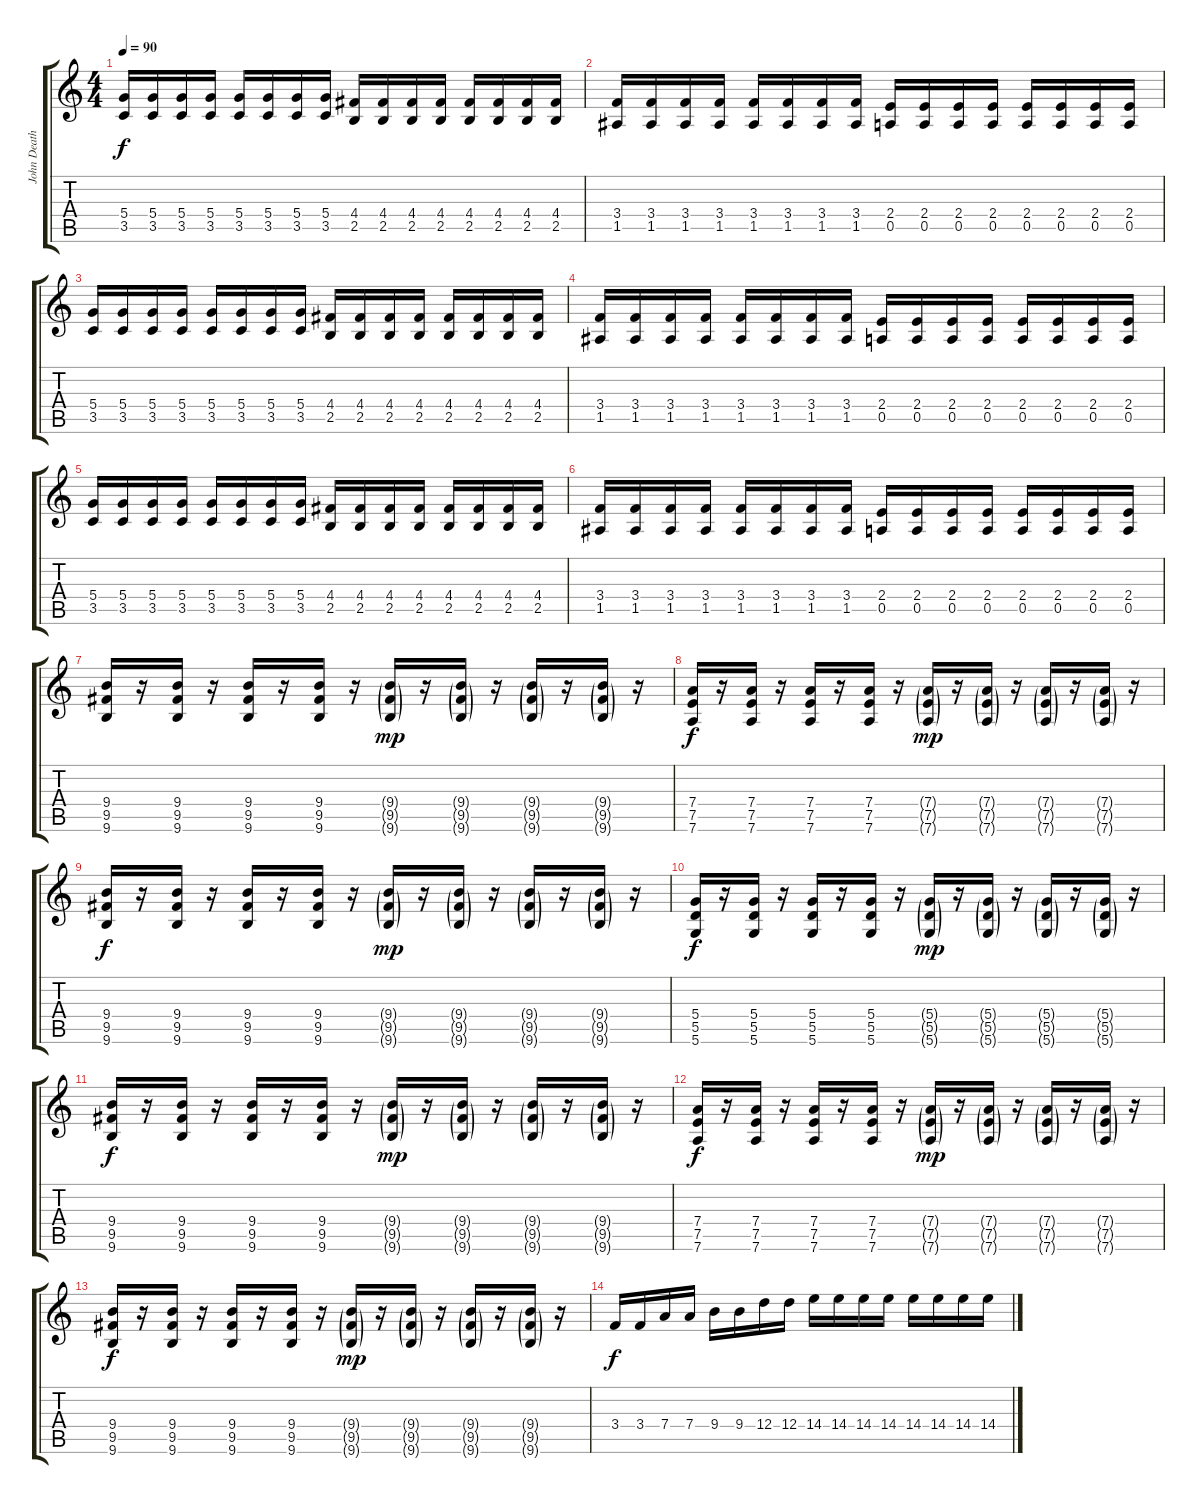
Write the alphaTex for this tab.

\track ("John Death" "John Death") {instrument overdrivenguitar}
\staff {score tabs}
\tuning (E4 B3 G3 D3 A2 D2) {hide}
\ts (4 4)
\tempo 90
\clef g2
\ks c
(5.4 3.5).16{dy f} (5.4 3.5).16 (5.4 3.5).16 (5.4 3.5).16 (5.4 3.5).16 (5.4 3.5).16 (5.4 3.5).16 (5.4 3.5).16 (4.4 2.5).16 (4.4 2.5).16 (4.4 2.5).16 (4.4 2.5).16 (4.4 2.5).16 (4.4 2.5).16 (4.4 2.5).16 (4.4 2.5).16 |
(3.4 1.5).16 (3.4 1.5).16 (3.4 1.5).16 (3.4 1.5).16 (3.4 1.5).16 (3.4 1.5).16 (3.4 1.5).16 (3.4 1.5).16 (2.4 0.5).16 (2.4 0.5).16 (2.4 0.5).16 (2.4 0.5).16 (2.4 0.5).16 (2.4 0.5).16 (2.4 0.5).16 (2.4 0.5).16 |
(5.4 3.5).16 (5.4 3.5).16 (5.4 3.5).16 (5.4 3.5).16 (5.4 3.5).16 (5.4 3.5).16 (5.4 3.5).16 (5.4 3.5).16 (4.4 2.5).16 (4.4 2.5).16 (4.4 2.5).16 (4.4 2.5).16 (4.4 2.5).16 (4.4 2.5).16 (4.4 2.5).16 (4.4 2.5).16 |
(3.4 1.5).16 (3.4 1.5).16 (3.4 1.5).16 (3.4 1.5).16 (3.4 1.5).16 (3.4 1.5).16 (3.4 1.5).16 (3.4 1.5).16 (2.4 0.5).16 (2.4 0.5).16 (2.4 0.5).16 (2.4 0.5).16 (2.4 0.5).16 (2.4 0.5).16 (2.4 0.5).16 (2.4 0.5).16 |
(5.4 3.5).16 (5.4 3.5).16 (5.4 3.5).16 (5.4 3.5).16 (5.4 3.5).16 (5.4 3.5).16 (5.4 3.5).16 (5.4 3.5).16 (4.4 2.5).16 (4.4 2.5).16 (4.4 2.5).16 (4.4 2.5).16 (4.4 2.5).16 (4.4 2.5).16 (4.4 2.5).16 (4.4 2.5).16 |
(3.4 1.5).16 (3.4 1.5).16 (3.4 1.5).16 (3.4 1.5).16 (3.4 1.5).16 (3.4 1.5).16 (3.4 1.5).16 (3.4 1.5).16 (2.4 0.5).16 (2.4 0.5).16 (2.4 0.5).16 (2.4 0.5).16 (2.4 0.5).16 (2.4 0.5).16 (2.4 0.5).16 (2.4 0.5).16 |
(9.4 9.5 9.6).16 r.16 (9.4 9.5 9.6).16 r.16 (9.4 9.5 9.6).16 r.16 (9.4 9.5 9.6).16 r.16 (9.4{g} 9.5{g} 9.6{g}).16{dy mp} r.16 (9.4{g} 9.5{g} 9.6{g}).16 r.16 (9.4{g} 9.5{g} 9.6{g}).16 r.16 (9.4{g} 9.5{g} 9.6{g}).16 r.16 |
(7.4 7.5 7.6).16{dy f} r.16 (7.4 7.5 7.6).16 r.16 (7.4 7.5 7.6).16 r.16 (7.4 7.5 7.6).16 r.16 (7.4{g} 7.5{g} 7.6{g}).16{dy mp} r.16 (7.4{g} 7.5{g} 7.6{g}).16 r.16 (7.4{g} 7.5{g} 7.6{g}).16 r.16 (7.4{g} 7.5{g} 7.6{g}).16 r.16 |
(9.4 9.5 9.6).16{dy f} r.16 (9.4 9.5 9.6).16 r.16 (9.4 9.5 9.6).16 r.16 (9.4 9.5 9.6).16 r.16 (9.4{g} 9.5{g} 9.6{g}).16{dy mp} r.16 (9.4{g} 9.5{g} 9.6{g}).16 r.16 (9.4{g} 9.5{g} 9.6{g}).16 r.16 (9.4{g} 9.5{g} 9.6{g}).16 r.16 |
(5.4 5.5 5.6).16{dy f} r.16 (5.4 5.5 5.6).16 r.16 (5.4 5.5 5.6).16 r.16 (5.4 5.5 5.6).16 r.16 (5.4{g} 5.5{g} 5.6{g}).16{dy mp} r.16 (5.4{g} 5.5{g} 5.6{g}).16 r.16 (5.4{g} 5.5{g} 5.6{g}).16 r.16 (5.4{g} 5.5{g} 5.6{g}).16 r.16 |
(9.4 9.5 9.6).16{dy f} r.16 (9.4 9.5 9.6).16 r.16 (9.4 9.5 9.6).16 r.16 (9.4 9.5 9.6).16 r.16 (9.4{g} 9.5{g} 9.6{g}).16{dy mp} r.16 (9.4{g} 9.5{g} 9.6{g}).16 r.16 (9.4{g} 9.5{g} 9.6{g}).16 r.16 (9.4{g} 9.5{g} 9.6{g}).16 r.16 |
(7.4 7.5 7.6).16{dy f} r.16 (7.4 7.5 7.6).16 r.16 (7.4 7.5 7.6).16 r.16 (7.4 7.5 7.6).16 r.16 (7.4{g} 7.5{g} 7.6{g}).16{dy mp} r.16 (7.4{g} 7.5{g} 7.6{g}).16 r.16 (7.4{g} 7.5{g} 7.6{g}).16 r.16 (7.4{g} 7.5{g} 7.6{g}).16 r.16 |
(9.4 9.5 9.6).16{dy f} r.16 (9.4 9.5 9.6).16 r.16 (9.4 9.5 9.6).16 r.16 (9.4 9.5 9.6).16 r.16 (9.4{g} 9.5{g} 9.6{g}).16{dy mp} r.16 (9.4{g} 9.5{g} 9.6{g}).16 r.16 (9.4{g} 9.5{g} 9.6{g}).16 r.16 (9.4{g} 9.5{g} 9.6{g}).16 r.16 |
3.4.16{dy f} 3.4.16 7.4.16 7.4.16 9.4.16 9.4.16 12.4.16 12.4.16 14.4.16 14.4.16 14.4.16 14.4.16 14.4.16 14.4.16 14.4.16 14.4.16
